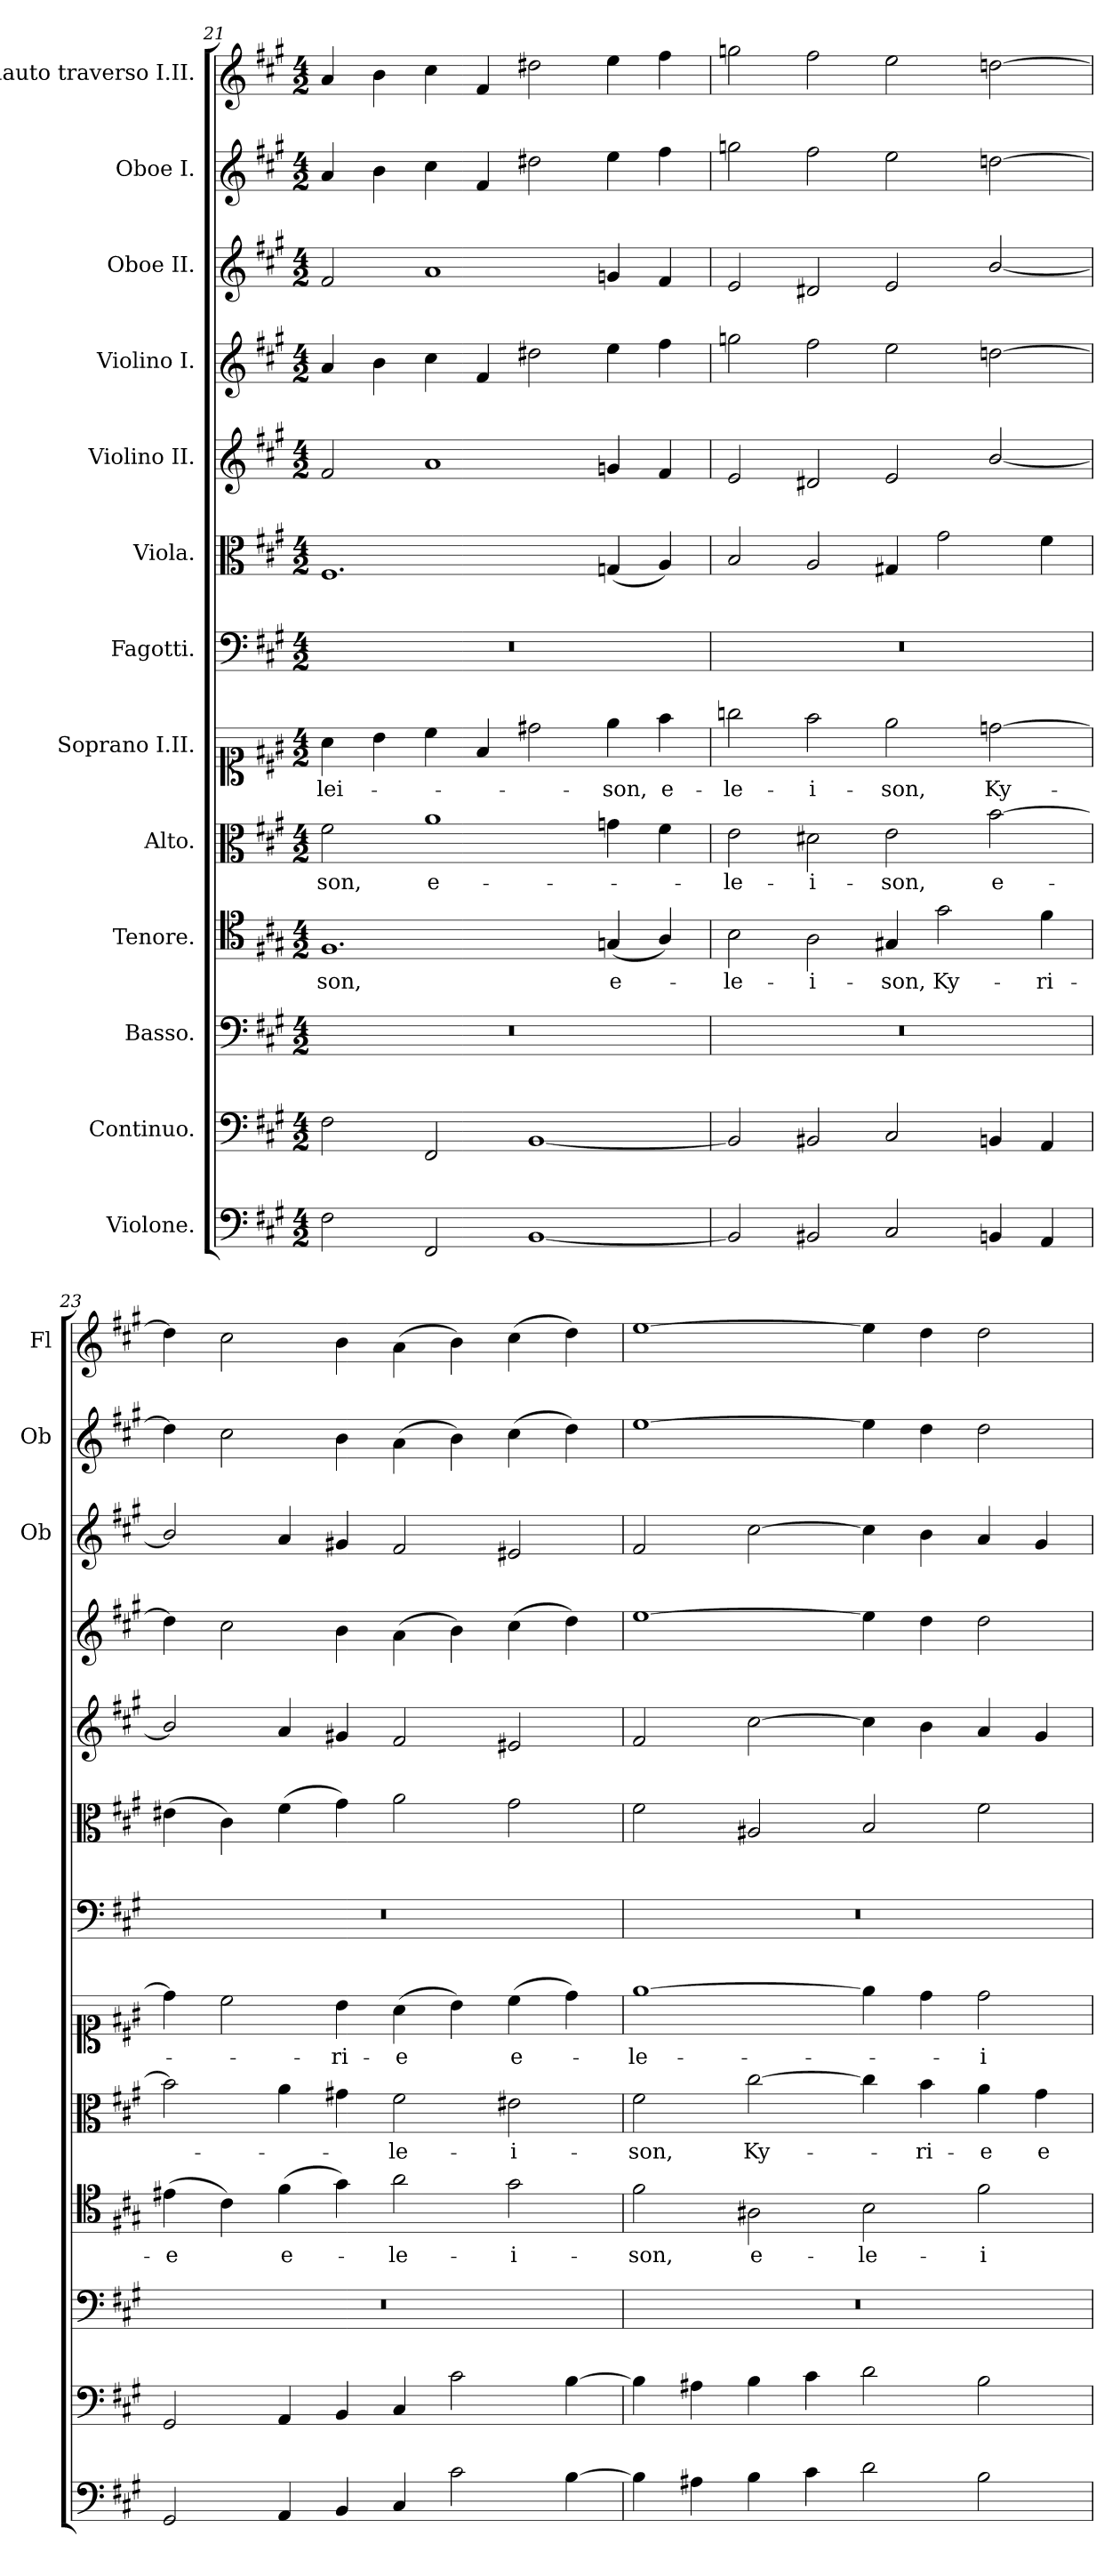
**kern	**kern	**kern	**kern	**text	**kern	**text	**kern	**text	**kern	**kern	**kern	**kern	**kern	**kern	**kern
*part13	*part12	*part11	*part10	*part10	*part9	*part9	*part8	*part8	*part7	*part6	*part5	*part4	*part3	*part2	*part1
*staff13	*staff12	*staff11	*staff10	*staff10	*staff9	*staff9	*staff8	*staff8	*staff7	*staff6	*staff5	*staff4	*staff3	*staff2	*staff1
*I"Violone.	*I"Continuo.	*I"Basso.	*I"Tenore.	*	*I"Alto.	*	*I"Soprano I.II.	*	*I"Fagotti.	*I"Viola.	*I"Violino II.	*I"Violino I.	*I"Oboe II.	*I"Oboe I.	*I"Flauto traverso I.II.
*	*	*	*	*	*	*	*	*	*	*	*	*	*I'Ob	*I'Ob	*I'Fl
*clefF4	*clefF4	*clefF4	*clefC4	*	*clefC3	*	*clefC1	*	*clefF4	*clefC3	*clefG2	*clefG2	*clefG2	*clefG2	*clefG2
*ITrd7c12	*	*	*	*	*	*	*	*	*	*	*	*	*	*	*
*k[f#c#g#]	*k[f#c#g#]	*k[f#c#g#]	*k[f#c#g#]	*	*k[f#c#g#]	*	*k[f#c#g#]	*	*k[f#c#g#]	*k[f#c#g#]	*k[f#c#g#]	*k[f#c#g#]	*k[f#c#g#]	*k[f#c#g#]	*k[f#c#g#]
*M4/2	*M4/2	*M4/2	*M4/2	*	*M4/2	*	*M4/2	*	*M4/2	*M4/2	*M4/2	*M4/2	*M4/2	*M4/2	*M4/2
=21	=21	=21	=21	=21	=21	=21	=21	=21	=21	=21	=21	=21	=21	=21	=21
!	!	!	!	!LO:LY:b	!	!LO:LY:b	!	!LO:LY:b	!	!	!	!	!	!	!
2FF#\	2F#\	0r	1.F#	-son,	2f#\	-son,	4a\	-lei-	0r	1.F#	2f#/	4a/	2f#/	4a/	4a/
.	.	.	.	.	.	.	4b\	.	.	.	.	4b\	.	4b\	4b\
!	!	!	!	!	!	!LO:LY:b	!	!	!	!	!	!	!	!	!
2FFF#/	2FF#/	.	.	.	1a	e-	4cc#\	.	.	.	1a	4cc#\	1a	4cc#\	4cc#\
.	.	.	.	.	.	.	4f#/	.	.	.	.	4f#/	.	4f#/	4f#/
[1BBB	[1BB	.	.	.	.	.	2dd#X\	.	.	.	.	2dd#X\	.	2dd#X\	2dd#X\
!	!	!	!	!LO:LY:b	!	!	!	!LO:LY:b	!	!	!	!	!	!	!
.	.	.	(4Gn/	e-	4gn\	.	4ee\	-son,	.	(4Gn/	4gn/	4ee\	4gn/	4ee\	4ee\
!	!	!	!	!	!	!	!	!LO:LY:b	!	!	!	!	!	!	!
.	.	.	4A/)	.	4f#\	.	4ff#\	e-	.	4A/)	4f#/	4ff#\	4f#/	4ff#\	4ff#\
=22	=22	=22	=22	=22	=22	=22	=22	=22	=22	=22	=22	=22	=22	=22	=22
!	!	!	!	!LO:LY:b	!	!LO:LY:b	!	!LO:LY:b	!	!	!	!	!	!	!
2BBB/]	2BB/]	0r	2B\	-le-	2e\	-le-	2ggn\	-le-	0r	2B/	2e/	2ggn\	2e/	2ggn\	2ggn\
!	!	!	!	!LO:LY:b	!	!LO:LY:b	!	!LO:LY:b	!	!	!	!	!	!	!
2BBB#X/	2BB#X/	.	2A\	-i-	2d#X\	-i-	2ff#\	-i-	.	2A/	2d#X/	2ff#\	2d#X/	2ff#\	2ff#\
!	!	!	!	!LO:LY:b	!	!LO:LY:b	!	!LO:LY:b	!	!	!	!	!	!	!
2CC#/	2C#/	.	4G#X/	-son,	2e\	-son,	2ee\	-son,	.	4G#X/	2e/	2ee\	2e/	2ee\	2ee\
!	!	!	!	!LO:LY:b	!	!	!	!	!	!	!	!	!	!	!
.	.	.	2g#\	Ky-	.	.	.	.	.	2g#\	.	.	.	.	.
!	!	!	!	!	!	!LO:LY:b	!	!LO:LY:b	!	!	!	!	!	!	!
4BBBn/	4BBn/	.	.	.	[2b\	e-	[2ddn\	Ky-	.	.	[2b/	[2ddn\	[2b/	[2ddn\	[2ddn\
!	!	!	!	!LO:LY:b	!	!	!	!	!	!	!	!	!	!	!
4AAA/	4AA/	.	4f#\	-ri-	.	.	.	.	.	4f#\	.	.	.	.	.
=23	=23	=23	=23	=23	=23	=23	=23	=23	=23	=23	=23	=23	=23	=23	=23
!	!	!	!	!LO:LY:b	!	!	!	!	!	!	!	!	!	!	!
2GGG#/	2GG#/	0r	(4e#X\	-e	2b\]	.	4dd\]	.	0r	(4e#X\	2b/]	4dd\]	2b/]	4dd\]	4dd\]
.	.	.	4c#\)	.	.	.	2cc#\	.	.	4c#\)	.	2cc#\	.	2cc#\	2cc#\
!	!	!	!	!LO:LY:b	!	!	!	!	!	!	!	!	!	!	!
4AAA/	4AA/	.	(4f#\	e-	4a\	.	.	.	.	(4f#\	4a/	.	4a/	.	.
!	!	!	!	!	!	!	!	!LO:LY:b	!	!	!	!	!	!	!
4BBB/	4BB/	.	4g#\)	.	4g#X\	.	4b\	-ri-	.	4g#\)	4g#X/	4b\	4g#X/	4b\	4b\
!	!	!	!	!LO:LY:b	!	!LO:LY:b	!	!LO:LY:b	!	!	!	!	!	!	!
4CC#/	4C#/	.	2a\	-le-	2f#\	-le-	(4a\	-e	.	2a\	2f#/	(4a\	2f#/	(4a\	(4a\
2C#\	2c#\	.	.	.	.	.	4b\)	.	.	.	.	4b\)	.	4b\)	4b\)
!	!	!	!	!LO:LY:b	!	!LO:LY:b	!	!LO:LY:b	!	!	!	!	!	!	!
.	.	.	2g#\	-i-	2e#X\	-i-	(4cc#\	e-	.	2g#\	2e#X/	(4cc#\	2e#X/	(4cc#\	(4cc#\
[4BB\	[4B\	.	.	.	.	.	4dd\)	.	.	.	.	4dd\)	.	4dd\)	4dd\)
=24	=24	=24	=24	=24	=24	=24	=24	=24	=24	=24	=24	=24	=24	=24	=24
!	!	!	!	!LO:LY:b	!	!LO:LY:b	!	!LO:LY:b	!	!	!	!	!	!	!
4BB\]	4B\]	0r	2f#\	-son,	2f#\	-son,	[1ee	-le-	0r	2f#\	2f#/	[1ee	2f#/	[1ee	[1ee
4AA#X\	4A#X\	.	.	.	.	.	.	.	.	.	.	.	.	.	.
!	!	!	!	!LO:LY:b	!	!LO:LY:b	!	!	!	!	!	!	!	!	!
4BB\	4B\	.	2A#X\	e-	[2cc#\	Ky-	.	.	.	2A#X/	[2cc#\	.	[2cc#\	.	.
4C#\	4c#\	.	.	.	.	.	.	.	.	.	.	.	.	.	.
!	!	!	!	!LO:LY:b	!	!	!	!	!	!	!	!	!	!	!
2D\	2d\	.	2B\	-le-	4cc#\]	.	4ee\]	.	.	2B/	4cc#\]	4ee\]	4cc#\]	4ee\]	4ee\]
!	!	!	!	!	!	!LO:LY:b	!	!	!	!	!	!	!	!	!
.	.	.	.	.	4b\	-ri-	4dd\	.	.	.	4b\	4dd\	4b\	4dd\	4dd\
!	!	!	!	!LO:LY:b	!	!LO:LY:b	!	!LO:LY:b	!	!	!	!	!	!	!
2BB\	2B\	.	2f#\	-i-	4a\	-e	2dd\	-i-	.	2f#\	4a/	2dd\	4a/	2dd\	2dd\
!	!	!	!	!	!	!LO:LY:b	!	!	!	!	!	!	!	!	!
.	.	.	.	.	4g#\	e-	.	.	.	.	4g#/	.	4g#/	.	.
=	=	=	=	=	=	=	=	=	=	=	=	=	=	=	=
*-	*-	*-	*-	*-	*-	*-	*-	*-	*-	*-	*-	*-	*-	*-	*-
